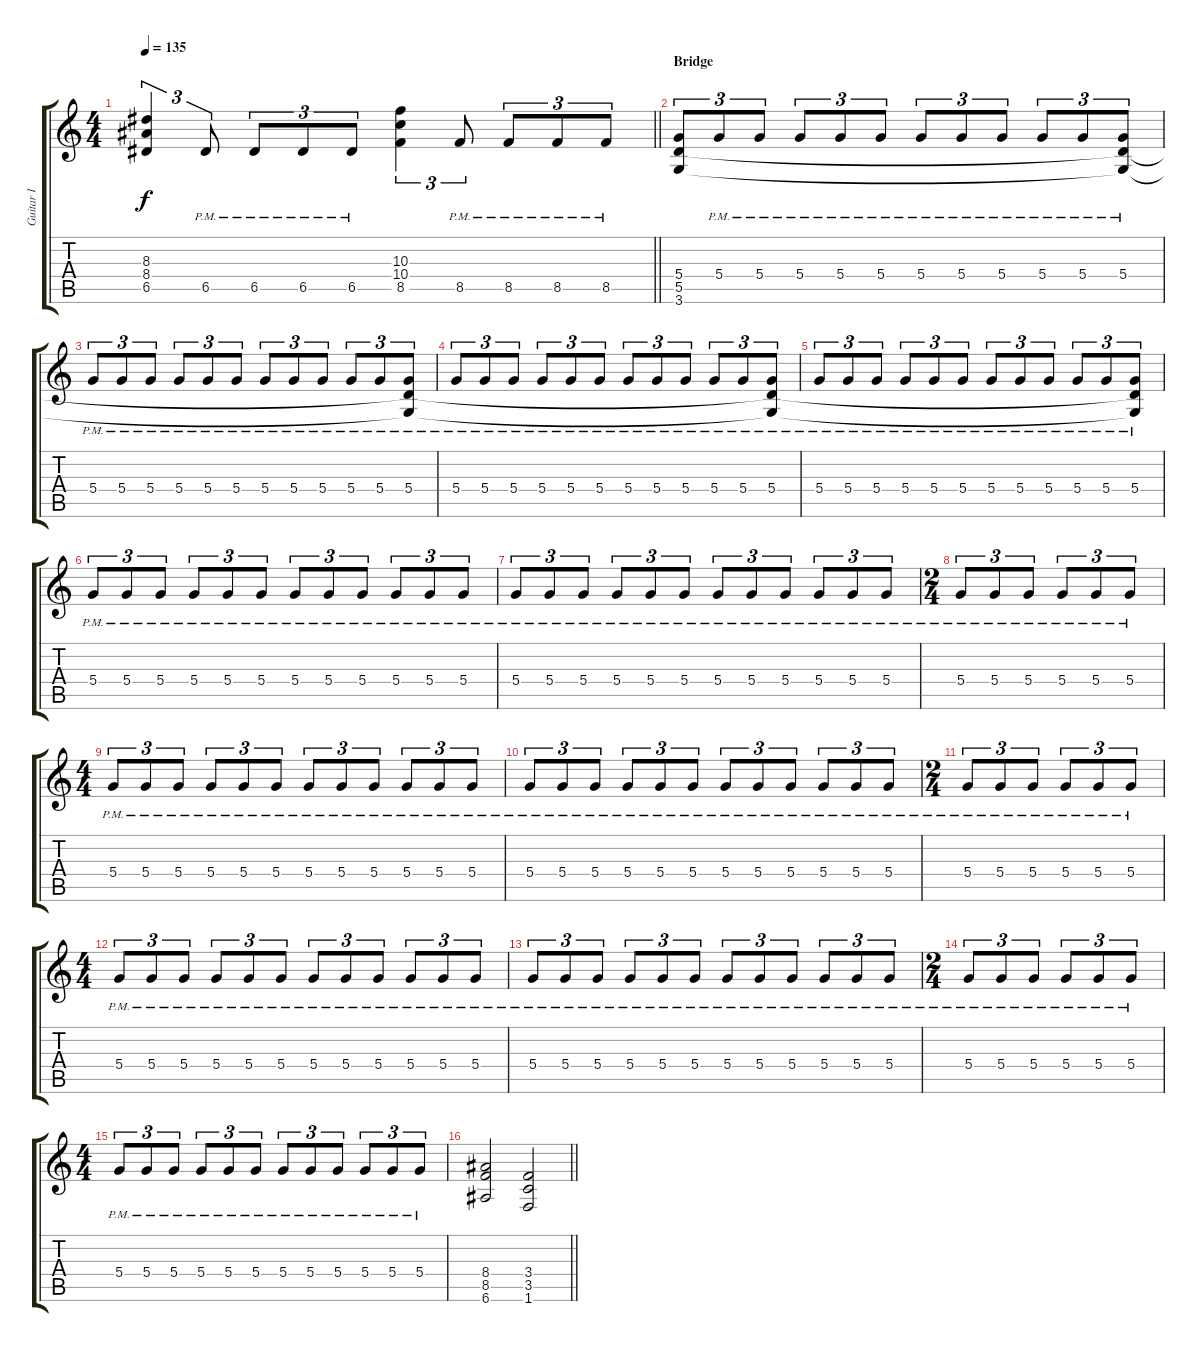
\track ("Guitar I" "Guitar I") {instrument overdrivenguitar}
\staff {score tabs}
\tuning (E4 B3 G3 D3 A2 E2) {hide}
\ts (4 4)
\tempo 135
\clef g2
\barLineRight lightlight
\ks c
(8.3 8.4 6.5).4{tu (3 2) dy f} 6.5{pm}.8{tu (3 2)} 6.5{pm}.8{tu (3 2)} 6.5{pm}.8{tu (3 2)} 6.5{pm}.8{tu (3 2)} (10.3 10.4 8.5).4{tu (3 2)} 8.5{pm}.8{tu (3 2)} 8.5{pm}.8{tu (3 2)} 8.5{pm}.8{tu (3 2)} 8.5{pm}.8{tu (3 2)} |
\section ("" "Bridge")
(5.4 5.5 3.6).8{tu (3 2)} 5.4{pm}.8{tu (3 2)} 5.4{pm}.8{tu (3 2)} 5.4{pm}.8{tu (3 2)} 5.4{pm}.8{tu (3 2)} 5.4{pm}.8{tu (3 2)} 5.4{pm}.8{tu (3 2)} 5.4{pm}.8{tu (3 2)} 5.4{pm}.8{tu (3 2)} 5.4{pm}.8{tu (3 2)} 5.4{pm}.8{tu (3 2)} (5.4{pm} 5.5{t} 3.6{t}).8{tu (3 2)} |
5.4{pm}.8{tu (3 2)} 5.4{pm}.8{tu (3 2)} 5.4{pm}.8{tu (3 2)} 5.4{pm}.8{tu (3 2)} 5.4{pm}.8{tu (3 2)} 5.4{pm}.8{tu (3 2)} 5.4{pm}.8{tu (3 2)} 5.4{pm}.8{tu (3 2)} 5.4{pm}.8{tu (3 2)} 5.4{pm}.8{tu (3 2)} 5.4{pm}.8{tu (3 2)} (5.4{pm} 5.5{t} 3.6{t}).8{tu (3 2)} |
5.4{pm}.8{tu (3 2)} 5.4{pm}.8{tu (3 2)} 5.4{pm}.8{tu (3 2)} 5.4{pm}.8{tu (3 2)} 5.4{pm}.8{tu (3 2)} 5.4{pm}.8{tu (3 2)} 5.4{pm}.8{tu (3 2)} 5.4{pm}.8{tu (3 2)} 5.4{pm}.8{tu (3 2)} 5.4{pm}.8{tu (3 2)} 5.4{pm}.8{tu (3 2)} (5.4{pm} 5.5{t} 3.6{t}).8{tu (3 2)} |
5.4{pm}.8{tu (3 2)} 5.4{pm}.8{tu (3 2)} 5.4{pm}.8{tu (3 2)} 5.4{pm}.8{tu (3 2)} 5.4{pm}.8{tu (3 2)} 5.4{pm}.8{tu (3 2)} 5.4{pm}.8{tu (3 2)} 5.4{pm}.8{tu (3 2)} 5.4{pm}.8{tu (3 2)} 5.4{pm}.8{tu (3 2)} 5.4{pm}.8{tu (3 2)} (5.4{pm} 5.5{t} 3.6{t}).8{tu (3 2)} |
5.4{pm}.8{tu (3 2)} 5.4{pm}.8{tu (3 2)} 5.4{pm}.8{tu (3 2)} 5.4{pm}.8{tu (3 2)} 5.4{pm}.8{tu (3 2)} 5.4{pm}.8{tu (3 2)} 5.4{pm}.8{tu (3 2)} 5.4{pm}.8{tu (3 2)} 5.4{pm}.8{tu (3 2)} 5.4{pm}.8{tu (3 2)} 5.4{pm}.8{tu (3 2)} 5.4{pm}.8{tu (3 2)} |
5.4{pm}.8{tu (3 2)} 5.4{pm}.8{tu (3 2)} 5.4{pm}.8{tu (3 2)} 5.4{pm}.8{tu (3 2)} 5.4{pm}.8{tu (3 2)} 5.4{pm}.8{tu (3 2)} 5.4{pm}.8{tu (3 2)} 5.4{pm}.8{tu (3 2)} 5.4{pm}.8{tu (3 2)} 5.4{pm}.8{tu (3 2)} 5.4{pm}.8{tu (3 2)} 5.4{pm}.8{tu (3 2)} |
\ts (2 4)
5.4{pm}.8{tu (3 2)} 5.4{pm}.8{tu (3 2)} 5.4{pm}.8{tu (3 2)} 5.4{pm}.8{tu (3 2)} 5.4{pm}.8{tu (3 2)} 5.4{pm}.8{tu (3 2)} |
\ts (4 4)
5.4{pm}.8{tu (3 2)} 5.4{pm}.8{tu (3 2)} 5.4{pm}.8{tu (3 2)} 5.4{pm}.8{tu (3 2)} 5.4{pm}.8{tu (3 2)} 5.4{pm}.8{tu (3 2)} 5.4{pm}.8{tu (3 2)} 5.4{pm}.8{tu (3 2)} 5.4{pm}.8{tu (3 2)} 5.4{pm}.8{tu (3 2)} 5.4{pm}.8{tu (3 2)} 5.4{pm}.8{tu (3 2)} |
5.4{pm}.8{tu (3 2)} 5.4{pm}.8{tu (3 2)} 5.4{pm}.8{tu (3 2)} 5.4{pm}.8{tu (3 2)} 5.4{pm}.8{tu (3 2)} 5.4{pm}.8{tu (3 2)} 5.4{pm}.8{tu (3 2)} 5.4{pm}.8{tu (3 2)} 5.4{pm}.8{tu (3 2)} 5.4{pm}.8{tu (3 2)} 5.4{pm}.8{tu (3 2)} 5.4{pm}.8{tu (3 2)} |
\ts (2 4)
5.4{pm}.8{tu (3 2)} 5.4{pm}.8{tu (3 2)} 5.4{pm}.8{tu (3 2)} 5.4{pm}.8{tu (3 2)} 5.4{pm}.8{tu (3 2)} 5.4{pm}.8{tu (3 2)} |
\ts (4 4)
5.4{pm}.8{tu (3 2)} 5.4{pm}.8{tu (3 2)} 5.4{pm}.8{tu (3 2)} 5.4{pm}.8{tu (3 2)} 5.4{pm}.8{tu (3 2)} 5.4{pm}.8{tu (3 2)} 5.4{pm}.8{tu (3 2)} 5.4{pm}.8{tu (3 2)} 5.4{pm}.8{tu (3 2)} 5.4{pm}.8{tu (3 2)} 5.4{pm}.8{tu (3 2)} 5.4{pm}.8{tu (3 2)} |
5.4{pm}.8{tu (3 2)} 5.4{pm}.8{tu (3 2)} 5.4{pm}.8{tu (3 2)} 5.4{pm}.8{tu (3 2)} 5.4{pm}.8{tu (3 2)} 5.4{pm}.8{tu (3 2)} 5.4{pm}.8{tu (3 2)} 5.4{pm}.8{tu (3 2)} 5.4{pm}.8{tu (3 2)} 5.4{pm}.8{tu (3 2)} 5.4{pm}.8{tu (3 2)} 5.4{pm}.8{tu (3 2)} |
\ts (2 4)
5.4{pm}.8{tu (3 2)} 5.4{pm}.8{tu (3 2)} 5.4{pm}.8{tu (3 2)} 5.4{pm}.8{tu (3 2)} 5.4{pm}.8{tu (3 2)} 5.4{pm}.8{tu (3 2)} |
\ts (4 4)
5.4{pm}.8{tu (3 2)} 5.4{pm}.8{tu (3 2)} 5.4{pm}.8{tu (3 2)} 5.4{pm}.8{tu (3 2)} 5.4{pm}.8{tu (3 2)} 5.4{pm}.8{tu (3 2)} 5.4{pm}.8{tu (3 2)} 5.4{pm}.8{tu (3 2)} 5.4{pm}.8{tu (3 2)} 5.4{pm}.8{tu (3 2)} 5.4{pm}.8{tu (3 2)} 5.4{pm}.8{tu (3 2)} |
\barLineRight lightlight
(8.4 8.5 6.6).2 (3.4 3.5 1.6).2
